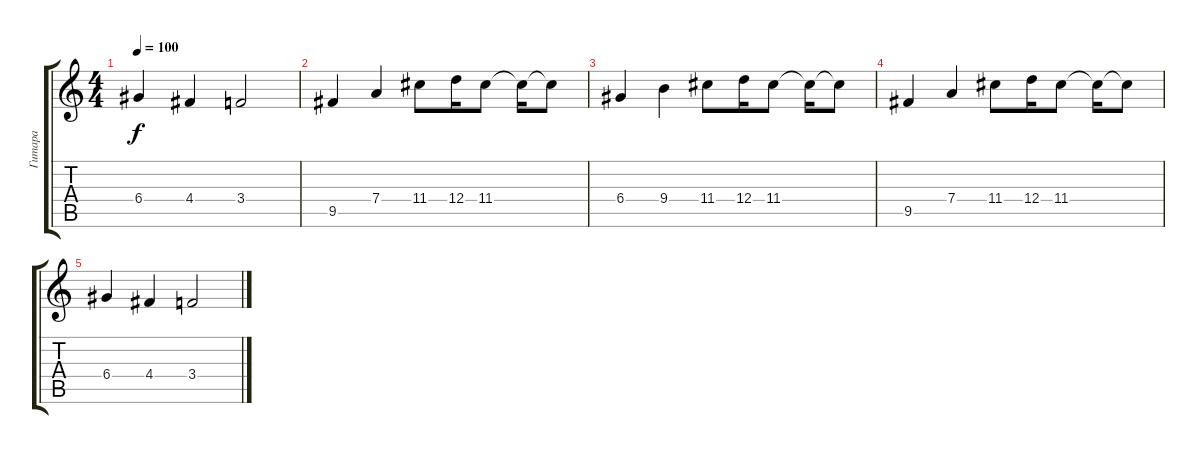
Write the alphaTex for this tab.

\track ("Гитара" "Гитара") {instrument electricguitarmuted}
\staff {score tabs}
\tuning (E4 B3 G3 D3 A2 E2) {hide}
\ts (4 4)
\tempo 100
\clef g2
\ks c
6.4.4{dy f} 4.4.4 3.4.2 |
9.5.4 7.4.4 11.4.8 12.4.16 11.4.8 11.4{t}.16 11.4{t}.8 |
6.4.4 9.4.4 11.4.8 12.4.16 11.4.8 11.4{t}.16 11.4{t}.8 |
9.5.4 7.4.4 11.4.8 12.4.16 11.4.8 11.4{t}.16 11.4{t}.8 |
6.4.4 4.4.4 3.4.2
